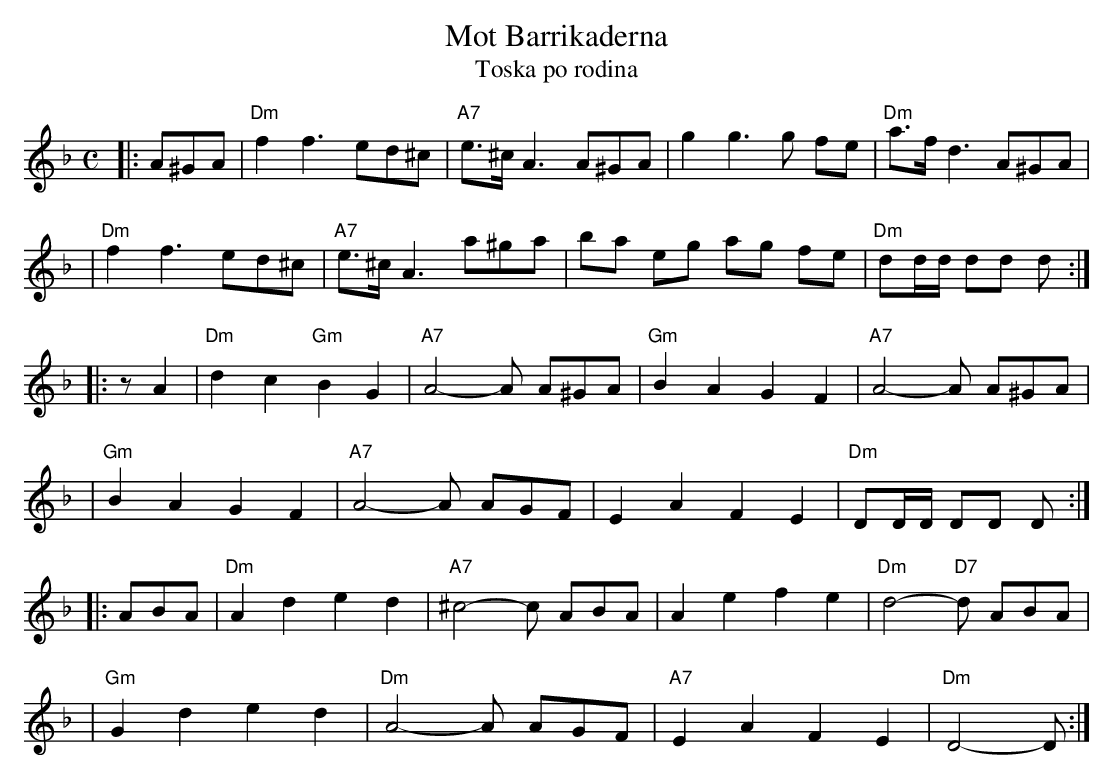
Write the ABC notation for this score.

X:1
T: Mot Barrikaderna
T: Toska po rodina
M: C
L: 1/8
K: Dm
|: A^GA \
| "Dm"f2 f3 ed^c | "A7"e>^c A3 A^GA | g2 g3 g fe | "Dm"a>f d3 A^GA |
| "Dm"f2 f3 ed^c | "A7"e>^c A3 a^ga | ba eg ag fe | "Dm"dd/d/ dd d :|
|: z A2 \
| "Dm"d2 c2 "Gm"B2 G2 | "A7"A4- A A^GA | "Gm"B2 A2 G2 F2 | "A7"A4- A A^GA |
| "Gm"B2 A2 G2 F2 | "A7"A4- A AGF | E2 A2 F2 E2 | "Dm"DD/D/ DD D :|
|: ABA \
| "Dm"A2 d2 e2 d2 | "A7"^c4- c ABA | A2 e2 f2 e2 | "Dm"d4- "D7"d ABA |
| "Gm"G2 d2 e2 d2 | "Dm"A4- A AGF | "A7"E2 A2 F2 E2 | "Dm"D4- D :|
